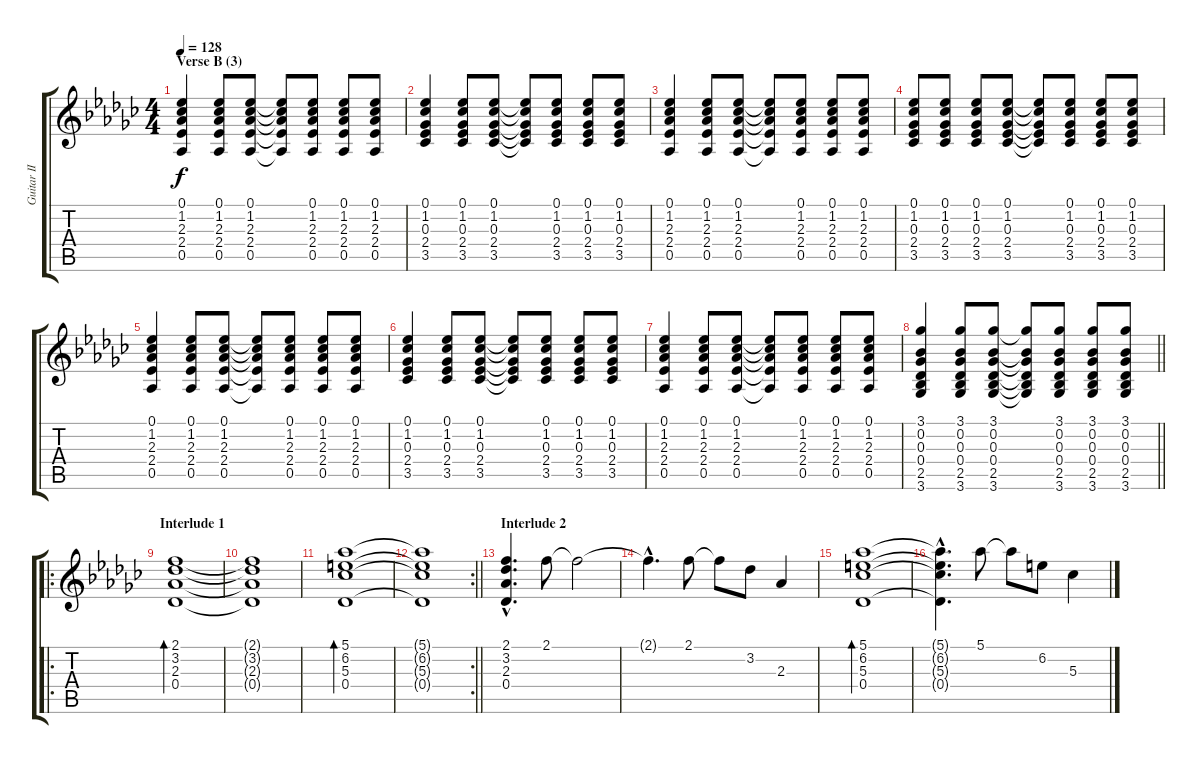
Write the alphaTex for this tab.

\track ("Guitar II" "Guitar II") {instrument acousticguitarsteel}
\staff {score tabs}
\tuning (Eb4 Bb3 Gb3 Db3 Ab2 Eb2) {hide}
\ts (4 4)
\section ("" "Verse B (3)")
\tempo 128
\clef g2
\ks gb
(0.1 1.2 2.3 2.4 0.5).4{dy f} (0.1 1.2 2.3 2.4 0.5).8 (0.1 1.2 2.3 2.4 0.5).8 (0.1{t} 1.2{t} 2.3{t} 2.4{t} 0.5{t}).8 (0.1 1.2 2.3 2.4 0.5).8 (0.1 1.2 2.3 2.4 0.5).8 (0.1 1.2 2.3 2.4 0.5).8 |
(0.1 1.2 0.3 2.4 3.5).4 (0.1 1.2 0.3 2.4 3.5).8 (0.1 1.2 0.3 2.4 3.5).8 (0.1{t} 1.2{t} 0.3{t} 2.4{t} 3.5{t}).8 (0.1 1.2 0.3 2.4 3.5).8 (0.1 1.2 0.3 2.4 3.5).8 (0.1 1.2 0.3 2.4 3.5).8 |
(0.1 1.2 2.3 2.4 0.5).4 (0.1 1.2 2.3 2.4 0.5).8 (0.1 1.2 2.3 2.4 0.5).8 (0.1{t} 1.2{t} 2.3{t} 2.4{t} 0.5{t}).8 (0.1 1.2 2.3 2.4 0.5).8 (0.1 1.2 2.3 2.4 0.5).8 (0.1 1.2 2.3 2.4 0.5).8 |
(0.1 1.2 0.3 2.4 3.5).8 (0.1 1.2 0.3 2.4 3.5).8 (0.1 1.2 0.3 2.4 3.5).8 (0.1 1.2 0.3 2.4 3.5).8 (0.1{t} 1.2{t} 0.3{t} 2.4{t} 3.5{t}).8 (0.1 1.2 0.3 2.4 3.5).8 (0.1 1.2 0.3 2.4 3.5).8 (0.1 1.2 0.3 2.4 3.5).8 |
(0.1 1.2 2.3 2.4 0.5).4 (0.1 1.2 2.3 2.4 0.5).8 (0.1 1.2 2.3 2.4 0.5).8 (0.1{t} 1.2{t} 2.3{t} 2.4{t} 0.5{t}).8 (0.1 1.2 2.3 2.4 0.5).8 (0.1 1.2 2.3 2.4 0.5).8 (0.1 1.2 2.3 2.4 0.5).8 |
(0.1 1.2 0.3 2.4 3.5).4 (0.1 1.2 0.3 2.4 3.5).8 (0.1 1.2 0.3 2.4 3.5).8 (0.1{t} 1.2{t} 0.3{t} 2.4{t} 3.5{t}).8 (0.1 1.2 0.3 2.4 3.5).8 (0.1 1.2 0.3 2.4 3.5).8 (0.1 1.2 0.3 2.4 3.5).8 |
(0.1 1.2 2.3 2.4 0.5).4 (0.1 1.2 2.3 2.4 0.5).8 (0.1 1.2 2.3 2.4 0.5).8 (0.1{t} 1.2{t} 2.3{t} 2.4{t} 0.5{t}).8 (0.1 1.2 2.3 2.4 0.5).8 (0.1 1.2 2.3 2.4 0.5).8 (0.1 1.2 2.3 2.4 0.5).8 |
\barLineRight lightlight
(3.1 0.2 0.3 0.4 2.5 3.6).4 (3.1 0.2 0.3 0.4 2.5 3.6).8 (3.1 0.2 0.3 0.4 2.5 3.6).8 (3.1{t} 0.2{t} 0.3{t} 0.4{t} 2.5{t} 3.6{t}).8 (3.1 0.2 0.3 0.4 2.5 3.6).8 (3.1 0.2 0.3 0.4 2.5 3.6).8 (3.1 0.2 0.3 0.4 2.5 3.6).8 |
\ro
\section ("" "Interlude 1")
(2.1 3.2 2.3 0.4).1{bd 120 instrument electricguitarjazz} |
(2.1{t} 3.2{t} 2.3{t} 0.4{t}).1 |
(5.1 6.2 5.3 0.4).1{bd 120} |
\rc 2
\barLineRight lightlight
(5.1{t} 6.2{t} 5.3{t} 0.4{t}).1 |
\section ("" "Interlude 2")
(2.1{hac} 3.2{hac} 2.3{hac} 0.4{hac}).4{d} 2.1.8 2.1{t}.2 |
2.1{hac t}.4{d} 2.1.8 2.1{t}.8 3.2.8 2.3.4 |
(5.1 6.2 5.3 0.4).1{bd 120} |
(5.1{hac t} 6.2{hac t} 5.3{hac t} 0.4{hac t}).4{d} 5.1.8 5.1{t}.8 6.2.8 5.3.4
